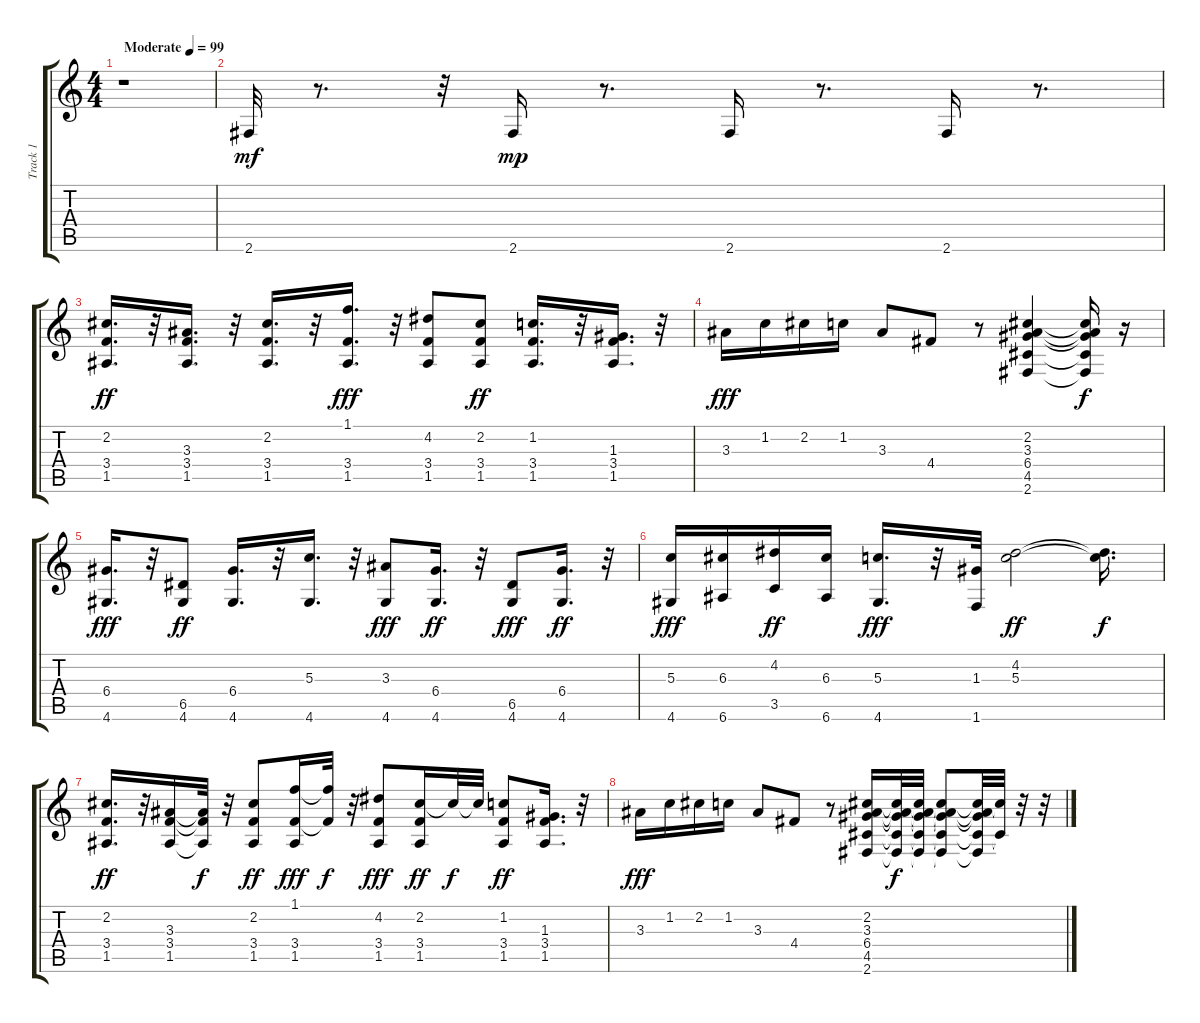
\track ("Track 1" "Track 1") {instrument acousticguitarsteel}
\staff {score tabs}
\tuning (E4 B3 G3 D3 A2 E2) {hide}
\ts (4 4)
\tempo (99 "Moderate")
\clef g2
\ks c
r.1{dy mf instrument acousticguitarsteel} |
2.6.32 r.8{d} r.32 2.6.16{dy mp} r.8{d} 2.6.16 r.8{d} 2.6.16 r.8{d} |
(2.2 3.4 1.5).16{d dy ff} r.32 (3.3 3.4 1.5).16{d} r.32 (2.2 3.4 1.5).16{d} r.32 (1.1 3.4 1.5).16{d dy fff} r.32 (4.2 3.4 1.5).8 (2.2 3.4 1.5).8{dy ff} (1.2 3.4 1.5).16{d} r.32 (1.3 3.4 1.5).16{d} r.32 |
3.3.16{dy fff} 1.2.16 2.2.16 1.2.16 3.3.8 4.4.8 r.8 (2.2 3.3 6.4 4.5 2.6).4 (2.2{t} 3.3{t} 6.4{t} 4.5{t} 2.6{t}).16{dy f} r.16 |
(6.4 4.6).16{d dy fff} r.32 (6.5 4.6).8{dy ff} (6.4 4.6).16{d} r.32 (5.3 4.6).16{d} r.32 (3.3 4.6).8{dy fff} (6.4 4.6).16{d dy ff} r.32 (6.5 4.6).8{dy fff} (6.4 4.6).16{d dy ff} r.32 |
(5.3 4.6).16{dy fff} (6.3 6.6).16 (4.2 3.5).16{dy ff} (6.3 6.6).16 (5.3 4.6).16{d dy fff} r.32 (1.3 1.6).32 (4.2 5.3).2{dy ff} (4.2{t} 5.3{t}).16{d dy f} |
(2.2 3.4 1.5).16{d dy ff} r.32 (3.3 3.4 1.5).16 (3.3{t} 3.4{t} 1.5{t}).32{dy f} r.32 (2.2 3.4 1.5).8{dy ff} (1.1 3.4 1.5).16{dy fff} (1.1{t} 3.4{t}).32{dy f} r.32 (4.2 3.4 1.5).8{dy fff} (2.2 3.4 1.5).16{dy ff} 2.2{t}.32{dy f} 2.2{t}.32 (1.2 3.4 1.5).8{dy ff} (1.3 3.4 1.5).16{d} r.32 |
3.3.16{dy fff} 1.2.16 2.2.16 1.2.16 3.3.8 4.4.8 r.8 (2.2 3.3 6.4 4.5 2.6).16 (2.2{t} 3.3{t} 6.4{t} 4.5{t} 2.6{t}).32{dy f} (2.2{t} 3.3{t} 6.4{t} 4.5{t} 2.6{t}).32 (2.2{t} 3.3{t} 6.4{t} 4.5{t} 2.6{t}).8 (2.2{t} 3.3{t} 6.4{t} 4.5{t} 2.6{t}).32 (2.2{t} 4.5{t}).32 r.32 r.32
